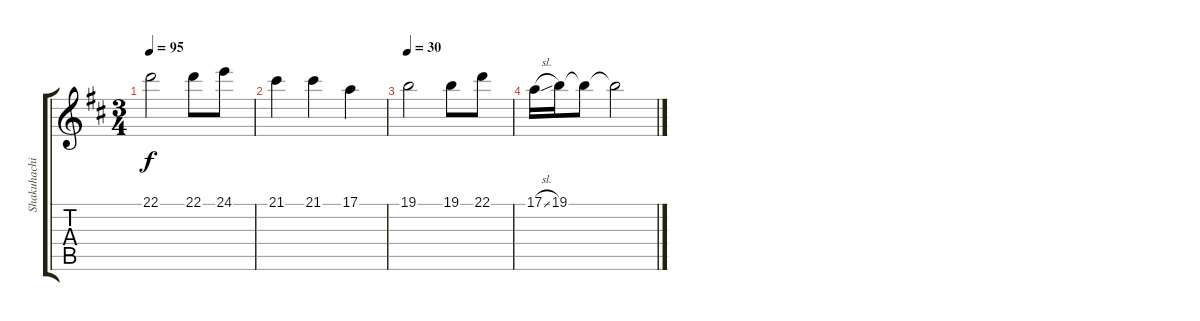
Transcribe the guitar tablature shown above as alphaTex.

\track ("Shakuhachi" "Shakuhachi") {instrument shakuhachi}
\staff {score tabs}
\tuning (E4 B3 G3 D3 A2 E2) {hide}
\ts (3 4)
\tempo 95
\clef g2
\ks d
22.1.2{dy f} 22.1.8 24.1.8 |
21.1.4 21.1.4 17.1.4 |
\tempo 30
19.1.2 19.1.8 22.1.8 |
17.1{sl}.16 19.1.16 19.1{t}.8 19.1{t}.2
